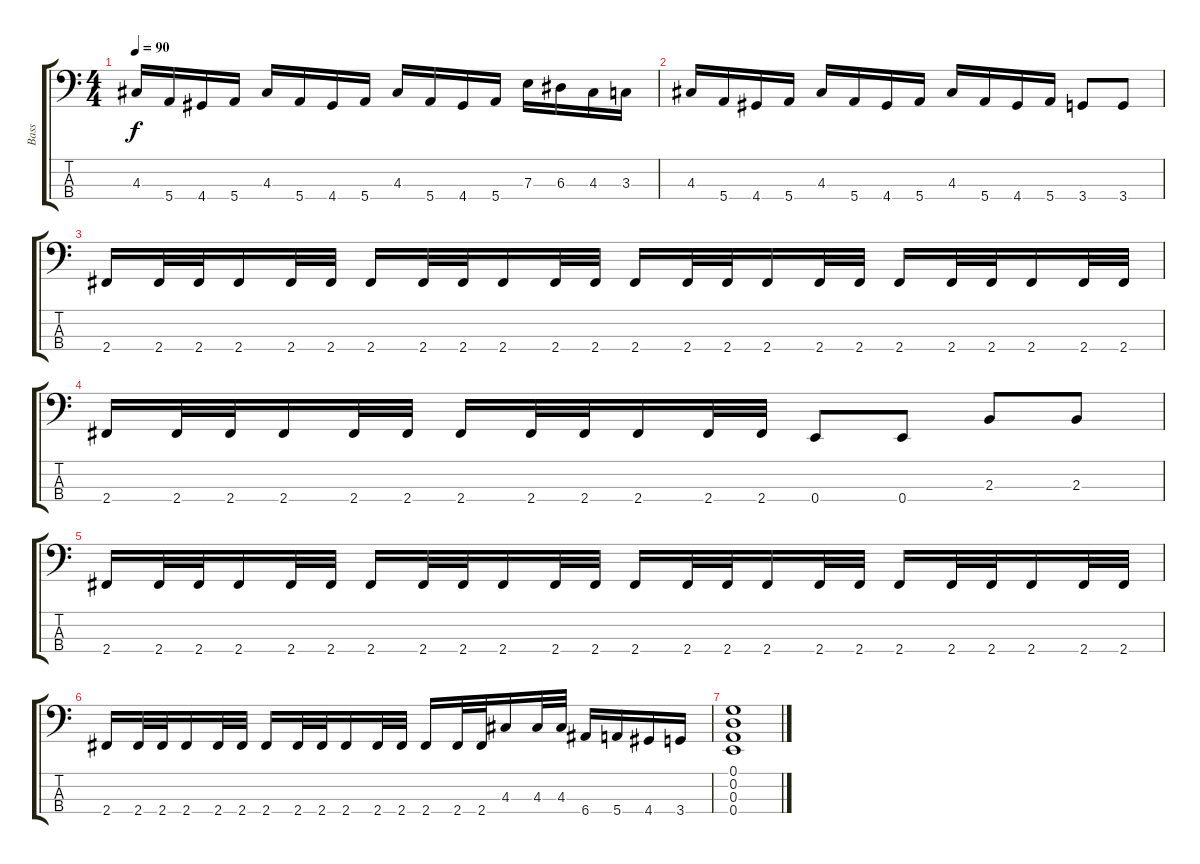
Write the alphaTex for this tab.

\track ("Bass" "Bass") {instrument electricbassfinger}
\staff {score tabs}
\tuning (G2 D2 A1 E1) {hide}
\ts (4 4)
\tempo 90
\clef f4
\ks c
4.3.16{dy f} 5.4.16 4.4.16 5.4.16 4.3.16 5.4.16 4.4.16 5.4.16 4.3.16 5.4.16 4.4.16 5.4.16 7.3.16 6.3.16 4.3.16 3.3.16 |
4.3.16 5.4.16 4.4.16 5.4.16 4.3.16 5.4.16 4.4.16 5.4.16 4.3.16 5.4.16 4.4.16 5.4.16 3.4.8 3.4.8 |
2.4.16 2.4.32 2.4.32 2.4.16 2.4.32 2.4.32 2.4.16 2.4.32 2.4.32 2.4.16 2.4.32 2.4.32 2.4.16 2.4.32 2.4.32 2.4.16 2.4.32 2.4.32 2.4.16 2.4.32 2.4.32 2.4.16 2.4.32 2.4.32 |
2.4.16 2.4.32 2.4.32 2.4.16 2.4.32 2.4.32 2.4.16 2.4.32 2.4.32 2.4.16 2.4.32 2.4.32 0.4.8 0.4.8 2.3.8 2.3.8 |
2.4.16 2.4.32 2.4.32 2.4.16 2.4.32 2.4.32 2.4.16 2.4.32 2.4.32 2.4.16 2.4.32 2.4.32 2.4.16 2.4.32 2.4.32 2.4.16 2.4.32 2.4.32 2.4.16 2.4.32 2.4.32 2.4.16 2.4.32 2.4.32 |
2.4.16 2.4.32 2.4.32 2.4.16 2.4.32 2.4.32 2.4.16 2.4.32 2.4.32 2.4.16 2.4.32 2.4.32 2.4.16 2.4.32 2.4.32 4.3.16 4.3.32 4.3.32 6.4.16 5.4.16 4.4.16 3.4.16 |
(0.1 0.2 0.3 0.4).1{instrument synthdrum}
